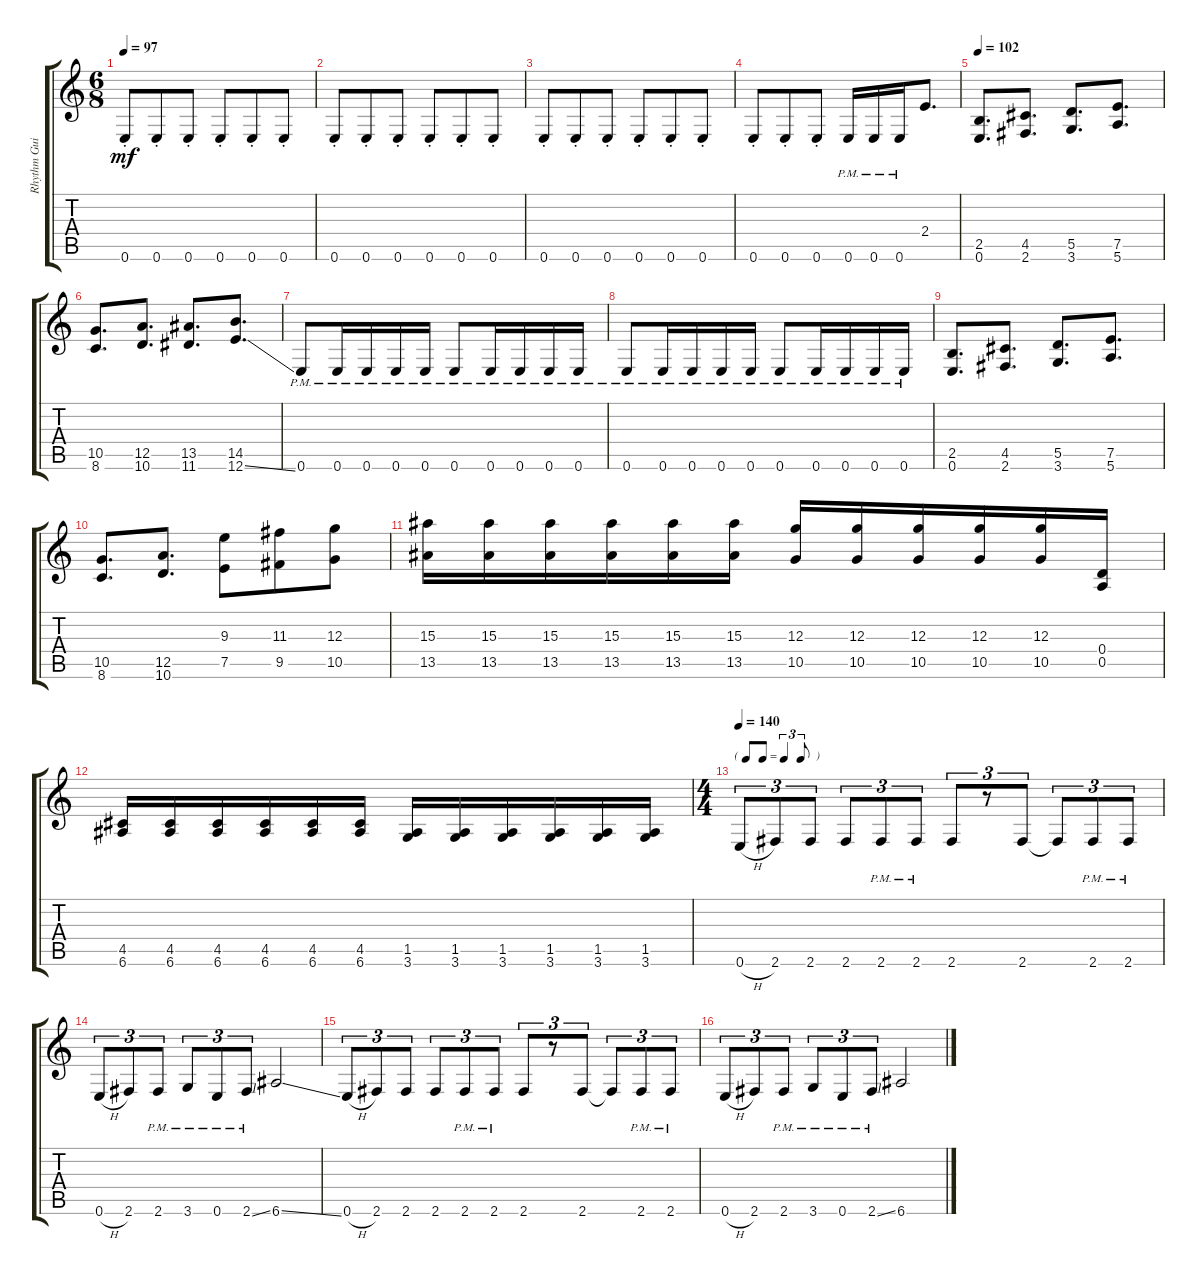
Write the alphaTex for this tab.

\track ("Rhythm Guitar 2 [Mikael Akerfeldt + Pete" "Rhythm Gui") {instrument distortionguitar}
\staff {score tabs}
\tuning (E4 B3 G3 D3 A2 E2) {hide}
\ts (6 8)
\tempo 97
\clef g2
\ks c
0.6{st}.8{dy mf} 0.6{st}.8 0.6{st}.8 0.6{st}.8 0.6{st}.8 0.6{st}.8 |
0.6{st}.8 0.6{st}.8 0.6{st}.8 0.6{st}.8 0.6{st}.8 0.6{st}.8 |
0.6{st}.8 0.6{st}.8 0.6{st}.8 0.6{st}.8 0.6{st}.8 0.6{st}.8 |
0.6{st}.8 0.6{st}.8 0.6{st}.8 0.6{pm}.16 0.6{pm}.16 0.6{pm}.16 2.4.8{d} |
\tempo 102
(2.5 0.6).8{d} (4.5 2.6).8{d} (5.5 3.6).8{d} (7.5 5.6).8{d} |
(10.5 8.6).8{d} (12.5 10.6).8{d} (13.5 11.6).8{d} (14.5 12.6{ss}).8{d} |
0.6{pm}.8 0.6{pm}.16 0.6{pm}.16 0.6{pm}.16 0.6{pm}.16 0.6{pm}.8 0.6{pm}.16 0.6{pm}.16 0.6{pm}.16 0.6{pm}.16 |
0.6{pm}.8 0.6{pm}.16 0.6{pm}.16 0.6{pm}.16 0.6{pm}.16 0.6{pm}.8 0.6{pm}.16 0.6{pm}.16 0.6{pm}.16 0.6{pm}.16 |
(2.5 0.6).8{d} (4.5 2.6).8{d} (5.5 3.6).8{d} (7.5 5.6).8{d} |
(10.5 8.6).8{d} (12.5 10.6).8{d} (9.3 7.5).8 (11.3 9.5).8 (12.3 10.5).8 |
(15.3 13.5).16 (15.3 13.5).16 (15.3 13.5).16 (15.3 13.5).16 (15.3 13.5).16 (15.3 13.5).16 (12.3 10.5).16 (12.3 10.5).16 (12.3 10.5).16 (12.3 10.5).16 (12.3 10.5).16 (0.4 0.5).16 |
(4.5 6.6).16 (4.5 6.6).16 (4.5 6.6).16 (4.5 6.6).16 (4.5 6.6).16 (4.5 6.6).16 (1.5 3.6).16 (1.5 3.6).16 (1.5 3.6).16 (1.5 3.6).16 (1.5 3.6).16 (1.5 3.6).16 |
\ts (4 4)
\tf triplet8th
\tempo 140
0.6{h}.8{tu (3 2)} 2.6.8{tu (3 2)} 2.6.8{tu (3 2)} 2.6.8{tu (3 2)} 2.6{pm}.8{tu (3 2)} 2.6{pm}.8{tu (3 2)} 2.6.8{tu (3 2)} r.8{tu (3 2)} 2.6.8{tu (3 2)} 2.6{t}.8{tu (3 2)} 2.6{pm}.8{tu (3 2)} 2.6{pm}.8{tu (3 2)} |
0.6{h}.8{tu (3 2)} 2.6.8{tu (3 2)} 2.6{pm}.8{tu (3 2)} 3.6{pm}.8{tu (3 2)} 0.6{pm}.8{tu (3 2)} 2.6{ss pm}.8{tu (3 2)} 6.6{ss}.2 |
0.6{h}.8{tu (3 2)} 2.6.8{tu (3 2)} 2.6.8{tu (3 2)} 2.6.8{tu (3 2)} 2.6{pm}.8{tu (3 2)} 2.6{pm}.8{tu (3 2)} 2.6.8{tu (3 2)} r.8{tu (3 2)} 2.6.8{tu (3 2)} 2.6{t}.8{tu (3 2)} 2.6{pm}.8{tu (3 2)} 2.6{pm}.8{tu (3 2)} |
0.6{h}.8{tu (3 2)} 2.6.8{tu (3 2)} 2.6{pm}.8{tu (3 2)} 3.6{pm}.8{tu (3 2)} 0.6{pm}.8{tu (3 2)} 2.6{ss pm}.8{tu (3 2)} 6.6{ss}.2
